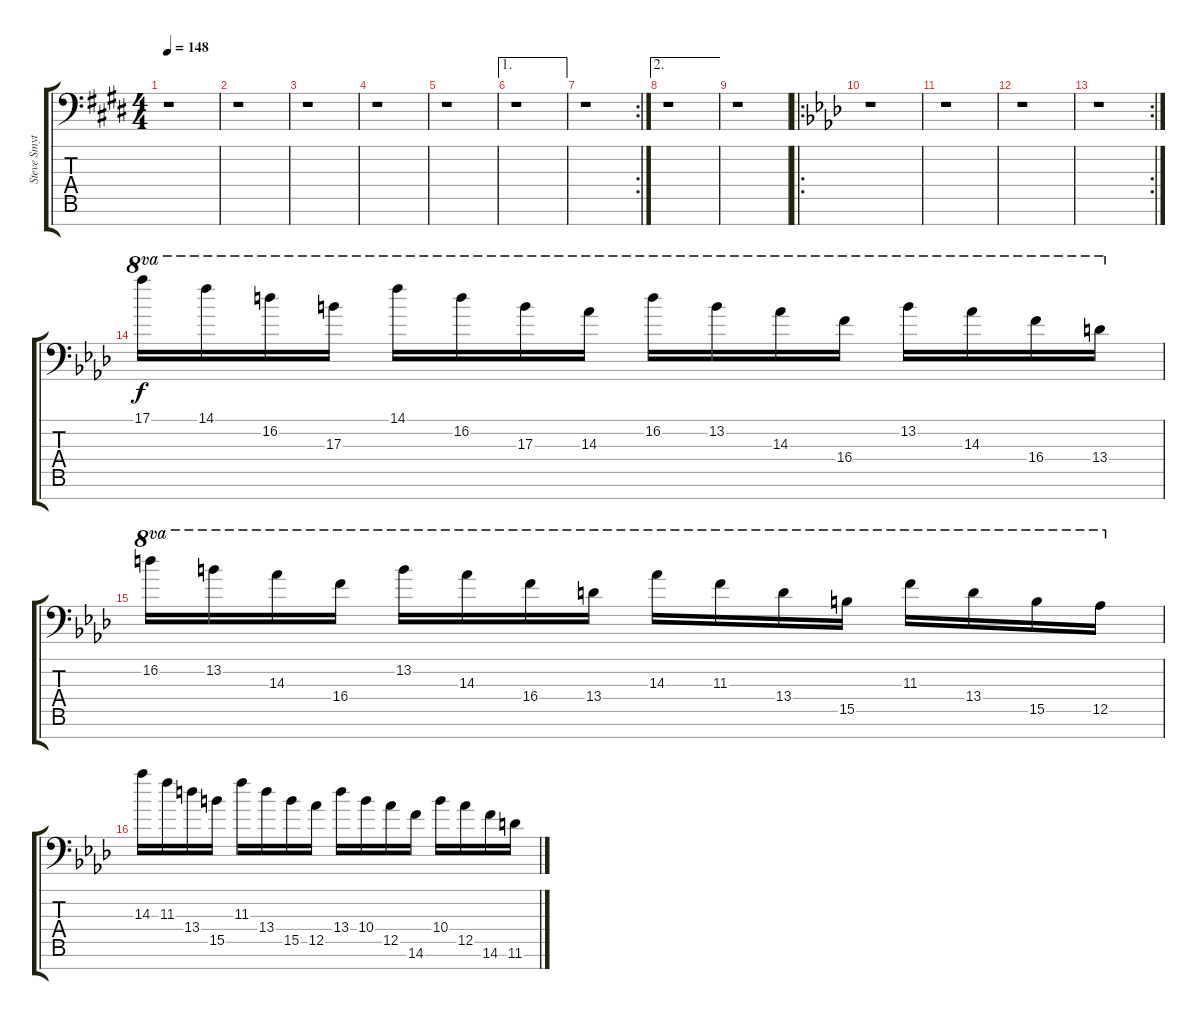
\track ("Steve Smyth" "Steve Smyt") {instrument distortionguitar}
\staff {score tabs}
\tuning (Eb4 Bb3 Gb3 Db3 Ab2 Eb2 Bb1) {hide}
\ts (4 4)
\tempo 148
\clef f4
\ks e
r.1{dy f} |
r.1 |
r.1 |
r.1 |
r.1 |
\ae 1
r.1 |
\rc 2
r.1 |
\ae 2
r.1 |
r.1 |
\ro
\ks ab
r.1 |
r.1 |
r.1 |
\rc 2
r.1 |
17.1.16{ot 8va} 14.1.16{ot 8va} 16.2.16{ot 8va} 17.3.16{ot 8va} 14.1.16{ot 8va} 16.2.16{ot 8va} 17.3.16{ot 8va} 14.3.16{ot 8va} 16.2.16{ot 8va} 13.2.16{ot 8va} 14.3.16{ot 8va} 16.4.16{ot 8va} 13.2.16{ot 8va} 14.3.16{ot 8va} 16.4.16{ot 8va} 13.4.16{ot 8va} |
16.2.16{ot 8va} 13.2.16{ot 8va} 14.3.16{ot 8va} 16.4.16{ot 8va} 13.2.16{ot 8va} 14.3.16{ot 8va} 16.4.16{ot 8va} 13.4.16{ot 8va} 14.3.16{ot 8va} 11.3.16{ot 8va} 13.4.16{ot 8va} 15.5.16{ot 8va} 11.3.16{ot 8va} 13.4.16{ot 8va} 15.5.16{ot 8va} 12.5.16{ot 8va} |
14.3.16 11.3.16 13.4.16 15.5.16 11.3.16 13.4.16 15.5.16 12.5.16 13.4.16 10.4.16 12.5.16 14.6.16 10.4.16 12.5.16 14.6.16 11.6.16
